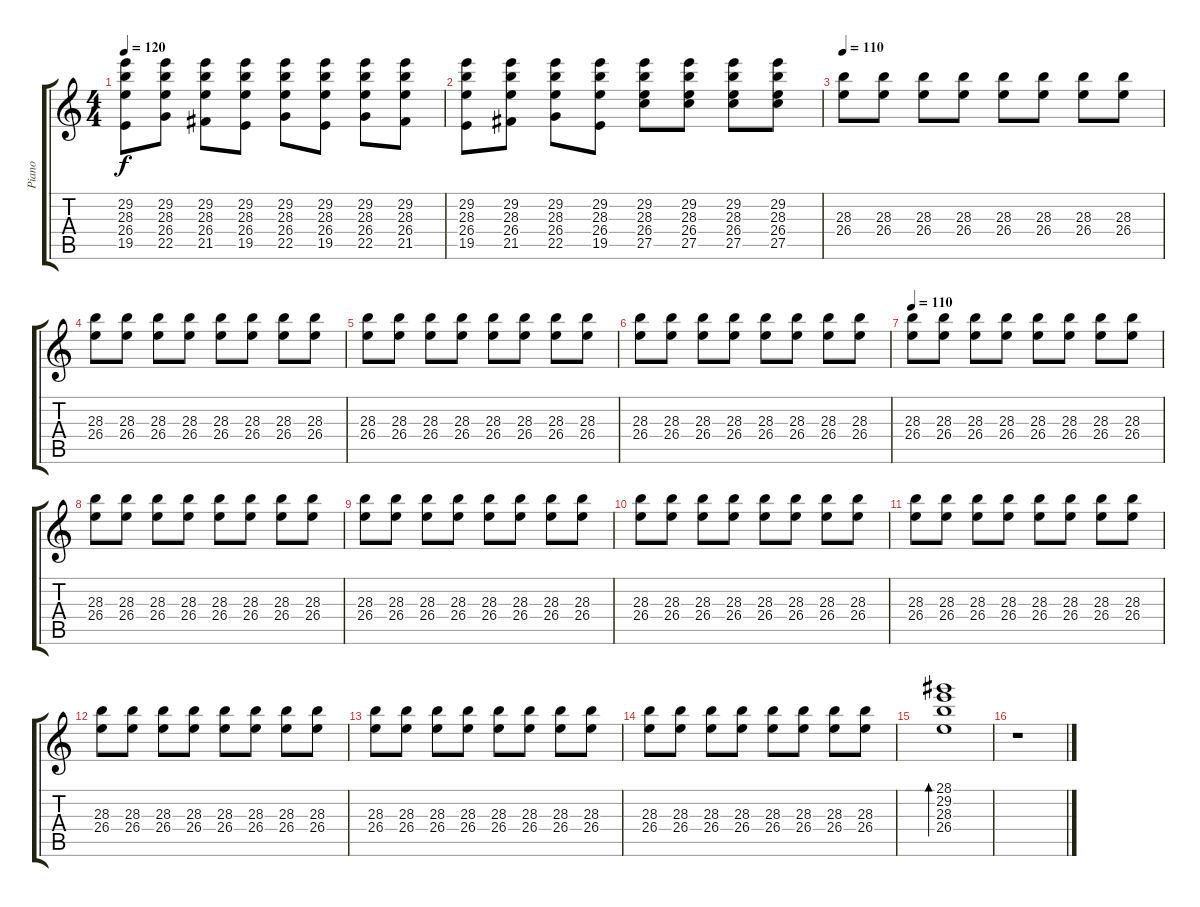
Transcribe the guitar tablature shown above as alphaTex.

\track ("Piano" "Piano") {instrument acousticgrandpiano}
\staff {score tabs}
\tuning (E4 B3 G3 D3 A2 E2) {hide}
\ts (4 4)
\tempo 120
\clef g2
\ks c
(29.2 28.3 26.4 19.5).8{dy f} (29.2 28.3 26.4 22.5).8 (29.2 28.3 26.4 21.5).8 (29.2 28.3 26.4 19.5).8 (29.2 28.3 26.4 22.5).8 (29.2 28.3 26.4 19.5).8 (29.2 28.3 26.4 22.5).8 (29.2 28.3 26.4 21.5).8 |
(29.2 28.3 26.4 19.5).8 (29.2 28.3 26.4 21.5).8 (29.2 28.3 26.4 22.5).8 (29.2 28.3 26.4 19.5).8 (29.2 28.3 26.4 27.5).8 (29.2 28.3 26.4 27.5).8 (29.2 28.3 26.4 27.5).8 (29.2 28.3 26.4 27.5).8 |
\tempo 110
(28.3 26.4).8 (28.3 26.4).8 (28.3 26.4).8 (28.3 26.4).8 (28.3 26.4).8 (28.3 26.4).8 (28.3 26.4).8 (28.3 26.4).8 |
(28.3 26.4).8 (28.3 26.4).8 (28.3 26.4).8 (28.3 26.4).8 (28.3 26.4).8 (28.3 26.4).8 (28.3 26.4).8 (28.3 26.4).8 |
(28.3 26.4).8 (28.3 26.4).8 (28.3 26.4).8 (28.3 26.4).8 (28.3 26.4).8 (28.3 26.4).8 (28.3 26.4).8 (28.3 26.4).8 |
(28.3 26.4).8 (28.3 26.4).8 (28.3 26.4).8 (28.3 26.4).8 (28.3 26.4).8 (28.3 26.4).8 (28.3 26.4).8 (28.3 26.4).8 |
\tempo 110
(28.3 26.4).8{volume 10} (28.3 26.4).8 (28.3 26.4).8 (28.3 26.4).8 (28.3 26.4).8{volume 9} (28.3 26.4).8 (28.3 26.4).8 (28.3 26.4).8 |
(28.3 26.4).8{volume 8} (28.3 26.4).8 (28.3 26.4).8 (28.3 26.4).8 (28.3 26.4).8{volume 7} (28.3 26.4).8 (28.3 26.4).8 (28.3 26.4).8 |
(28.3 26.4).8{volume 6} (28.3 26.4).8 (28.3 26.4).8 (28.3 26.4).8 (28.3 26.4).8{volume 5} (28.3 26.4).8 (28.3 26.4).8 (28.3 26.4).8 |
(28.3 26.4).8{volume 4} (28.3 26.4).8 (28.3 26.4).8 (28.3 26.4).8 (28.3 26.4).8{volume 3} (28.3 26.4).8 (28.3 26.4).8 (28.3 26.4).8 |
(28.3 26.4).8{volume 2} (28.3 26.4).8 (28.3 26.4).8 (28.3 26.4).8 (28.3 26.4).8{volume 1} (28.3 26.4).8 (28.3 26.4).8 (28.3 26.4).8 |
(28.3 26.4).8 (28.3 26.4).8 (28.3 26.4).8 (28.3 26.4).8 (28.3 26.4).8 (28.3 26.4).8 (28.3 26.4).8 (28.3 26.4).8 |
(28.3 26.4).8 (28.3 26.4).8 (28.3 26.4).8 (28.3 26.4).8 (28.3 26.4).8 (28.3 26.4).8 (28.3 26.4).8 (28.3 26.4).8 |
(28.3 26.4).8 (28.3 26.4).8 (28.3 26.4).8 (28.3 26.4).8 (28.3 26.4).8 (28.3 26.4).8 (28.3 26.4).8 (28.3 26.4).8 |
(28.1 29.2 28.3 26.4).1{bd 480 volume 11} |
r.1
